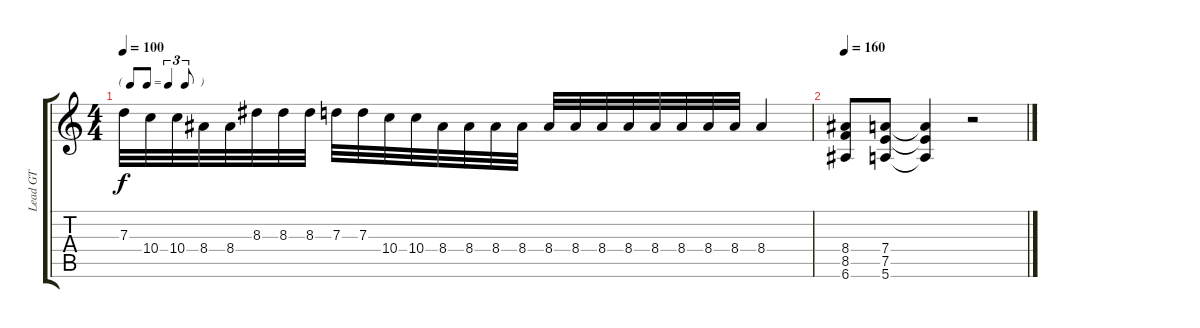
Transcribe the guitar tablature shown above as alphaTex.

\track ("Lead GT" "Lead GT") {instrument overdrivenguitar}
\staff {score tabs}
\tuning (E4 B3 G3 D3 A2 E2) {hide}
\ts (4 4)
\tf triplet8th
\tempo 100
\clef g2
\ks c
7.3.32{dy f} 10.4.32 10.4.32 8.4.32 8.4.32 8.3.32 8.3.32 8.3.32 7.3.32 7.3.32 10.4.32 10.4.32 8.4.32 8.4.32 8.4.32 8.4.32 8.4.32 8.4.32 8.4.32 8.4.32 8.4.32 8.4.32 8.4.32 8.4.32 8.4.4 |
\tempo 160
(8.4 8.5 6.6).8 (7.4 7.5 5.6).8 (7.4{t} 7.5{t} 5.6{t}).4 r.2
